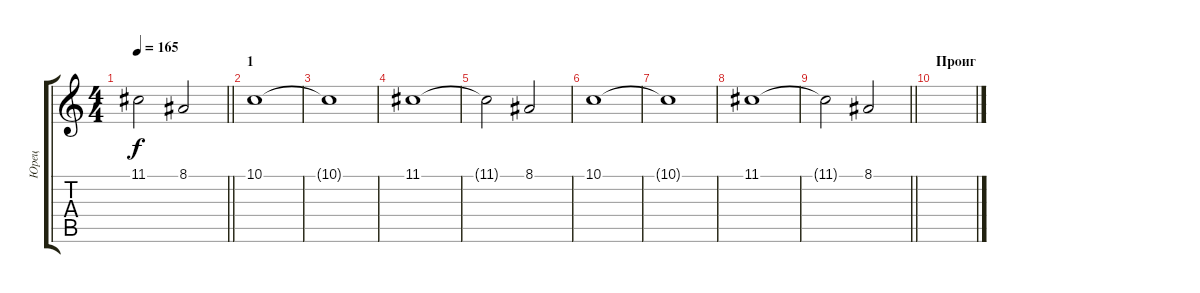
\track ("Юрец" "Юрец") {instrument synthvoice}
\staff {score tabs}
\tuning (D4 A3 F3 C3 G2 C2) {hide}
\ts (4 4)
\tempo 165
\clef g2
\barLineRight lightlight
\ks c
11.1{t}.2{dy f} 8.1.2 |
\section ("" "1")
10.1.1 |
10.1{t}.1 |
11.1.1 |
11.1{t}.2 8.1.2 |
10.1.1 |
10.1{t}.1 |
11.1.1 |
\barLineRight lightlight
11.1{t}.2 8.1.2 |
\section ("" "Проиг")
